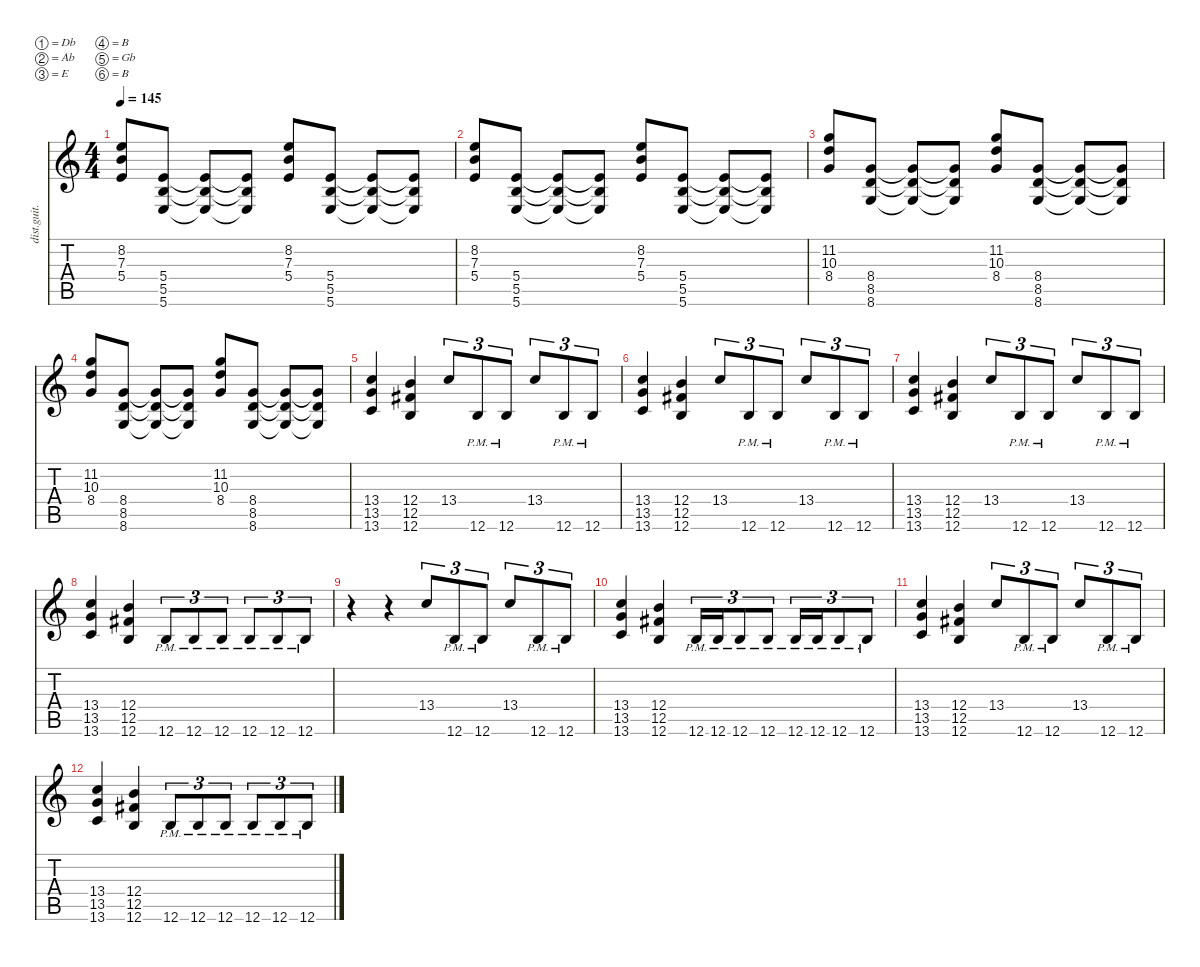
\defaultSystemsLayout 4
\hideDynamics
\bracketExtendMode nobrackets
\otherSystemsTrackNameOrientation horizontal
\track ("Distortion Guitar" "dist.guit.") {instrument distortionguitar}
\staff {score tabs}
\tuning (Db4 Ab3 E3 B2 Gb2 B1)
\ts (4 4)
\tempo 145
\clef g2
\ks c
(7.3 8.2 5.4).8{dy mf beam Up} (5.6 5.5 5.4).8{beam Up} (5.6{t} 5.5{t} 5.4{t}).8{beam Up} (5.6{t} 5.5{t} 5.4{t}).8{beam Up} (8.2 7.3 5.4).8{beam Up} (5.4 5.5 5.6).8{beam Up} (5.4{t} 5.5{t} 5.6{t}).8{beam Up} (5.4{t} 5.5{t} 5.6{t}).8{beam Up} |
(7.3 8.2 5.4).8{beam Up} (5.6 5.5 5.4).8{beam Up} (5.6{t} 5.5{t} 5.4{t}).8{beam Up} (5.6{t} 5.5{t} 5.4{t}).8{beam Up} (8.2 7.3 5.4).8{beam Up} (5.4 5.5 5.6).8{beam Up} (5.4{t} 5.5{t} 5.6{t}).8{beam Up} (5.4{t} 5.5{t} 5.6{t}).8{beam Up} |
(10.3 11.2 8.4).8{beam Up} (8.6 8.5 8.4).8{beam Up} (8.6{t} 8.5{t} 8.4{t}).8{beam Up} (8.6{t} 8.5{t} 8.4{t}).8{beam Up} (11.2 10.3 8.4).8{beam Up} (8.4 8.5 8.6).8{beam Up} (8.4{t} 8.5{t} 8.6{t}).8{beam Up} (8.4{t} 8.5{t} 8.6{t}).8{beam Up} |
(10.3 11.2 8.4).8{beam Up} (8.6 8.5 8.4).8{beam Up} (8.6{t} 8.5{t} 8.4{t}).8{beam Up} (8.6{t} 8.5{t} 8.4{t}).8{beam Up} (11.2 10.3 8.4).8{beam Up} (8.4 8.5 8.6).8{beam Up} (8.4{t} 8.5{t} 8.6{t}).8{beam Up} (8.4{t} 8.5{t} 8.6{t}).8{beam Up} |
(13.6 13.5 13.4).4{beam Up} (12.6 12.4 12.5{acc #}).4{beam Up} 13.4.8{tu (3 2) beam Up} 12.6{pm}.8{tu (3 2) beam Up} 12.6{pm}.8{tu (3 2) beam Up} 13.4.8{tu (3 2) beam Up} 12.6{pm}.8{tu (3 2) beam Up} 12.6{pm}.8{tu (3 2) beam Up} |
(13.6 13.5 13.4).4{beam Up} (12.6 12.4 12.5{acc #}).4{beam Up} 13.4.8{tu (3 2) beam Up} 12.6{pm}.8{tu (3 2) beam Up} 12.6{pm}.8{tu (3 2) beam Up} 13.4.8{tu (3 2) beam Up} 12.6{pm}.8{tu (3 2) beam Up} 12.6{pm}.8{tu (3 2) beam Up} |
(13.6 13.5 13.4).4{beam Up} (12.6 12.4 12.5{acc #}).4{beam Up} 13.4.8{tu (3 2) beam Up} 12.6{pm}.8{tu (3 2) beam Up} 12.6{pm}.8{tu (3 2) beam Up} 13.4.8{tu (3 2) beam Up} 12.6{pm}.8{tu (3 2) beam Up} 12.6{pm}.8{tu (3 2) beam Up} |
(13.6 13.5 13.4).4{beam Up} (12.6 12.4 12.5{acc #}).4{beam Up} 12.6{pm}.8{tu (3 2) beam Up} 12.6{pm}.8{tu (3 2) beam Up} 12.6{pm}.8{tu (3 2) beam Up} 12.6{pm}.8{tu (3 2) beam Up} 12.6{pm}.8{tu (3 2) beam Up} 12.6{pm}.8{tu (3 2) beam Up} |
r.4{beam Down} r.4{beam Down} 13.4.8{tu (3 2) beam Up} 12.6{pm}.8{tu (3 2) beam Up} 12.6{pm}.8{tu (3 2) beam Up} 13.4.8{tu (3 2) beam Up} 12.6{pm}.8{tu (3 2) beam Up} 12.6{pm}.8{tu (3 2) beam Up} |
(13.6 13.5 13.4).4{beam Up} (12.6 12.4 12.5{acc #}).4{beam Up} 12.6{pm}.16{tu (3 2) beam Up} 12.6{pm}.16{tu (3 2) beam Up} 12.6{pm}.8{tu (3 2) beam Up} 12.6{pm}.8{tu (3 2) beam Up} 12.6{pm}.16{tu (3 2) beam Up} 12.6{pm}.16{tu (3 2) beam Up} 12.6{pm}.8{tu (3 2) beam Up} 12.6{pm}.8{tu (3 2) beam Up} |
(13.6 13.5 13.4).4{beam Up} (12.6 12.4 12.5{acc #}).4{beam Up} 13.4.8{tu (3 2) beam Up} 12.6{pm}.8{tu (3 2) beam Up} 12.6{pm}.8{tu (3 2) beam Up} 13.4.8{tu (3 2) beam Up} 12.6{pm}.8{tu (3 2) beam Up} 12.6{pm}.8{tu (3 2) beam Up} |
(13.6 13.5 13.4).4{beam Up} (12.6 12.4 12.5{acc #}).4{beam Up} 12.6{pm}.8{tu (3 2) beam Up} 12.6{pm}.8{tu (3 2) beam Up} 12.6{pm}.8{tu (3 2) beam Up} 12.6{pm}.8{tu (3 2) beam Up} 12.6{pm}.8{tu (3 2) beam Up} 12.6{pm}.8{tu (3 2) beam Up}
